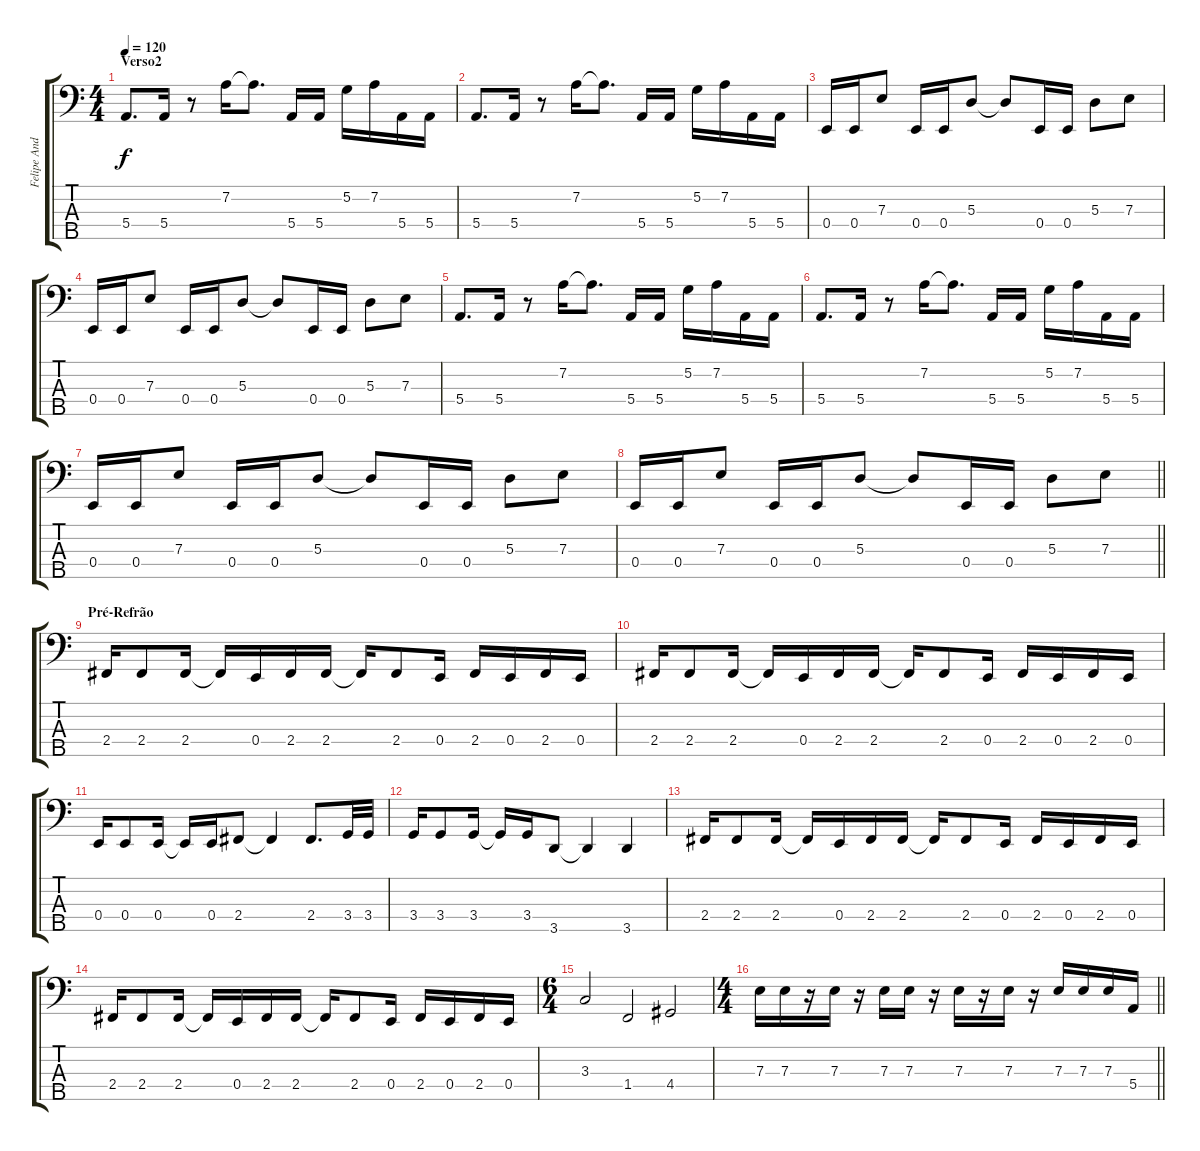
\track ("Felipe Andreoli" "Felipe And") {instrument electricbassfinger}
\staff {score tabs}
\tuning (G2 D2 A1 E1 B0) {hide}
\ts (4 4)
\section ("" "Verso2")
\tempo 120
\clef f4
\ks c
5.4.8{d dy f} 5.4.16 r.8 7.2.16 7.2{t}.8{d} 5.4.16 5.4.16 5.2.16 7.2.16 5.4.16 5.4.16 |
5.4.8{d} 5.4.16 r.8 7.2.16 7.2{t}.8{d} 5.4.16 5.4.16 5.2.16 7.2.16 5.4.16 5.4.16 |
0.4.16 0.4.16 7.3.8 0.4.16 0.4.16 5.3.8 5.3{t}.8 0.4.16 0.4.16 5.3.8 7.3.8 |
0.4.16 0.4.16 7.3.8 0.4.16 0.4.16 5.3.8 5.3{t}.8 0.4.16 0.4.16 5.3.8 7.3.8 |
5.4.8{d} 5.4.16 r.8 7.2.16 7.2{t}.8{d} 5.4.16 5.4.16 5.2.16 7.2.16 5.4.16 5.4.16 |
5.4.8{d} 5.4.16 r.8 7.2.16 7.2{t}.8{d} 5.4.16 5.4.16 5.2.16 7.2.16 5.4.16 5.4.16 |
0.4.16 0.4.16 7.3.8 0.4.16 0.4.16 5.3.8 5.3{t}.8 0.4.16 0.4.16 5.3.8 7.3.8 |
\barLineRight lightlight
0.4.16 0.4.16 7.3.8 0.4.16 0.4.16 5.3.8 5.3{t}.8 0.4.16 0.4.16 5.3.8 7.3.8 |
\section ("" "Pré-Refrão")
2.4.16 2.4.8 2.4.16 2.4{t}.16 0.4.16 2.4.16 2.4.16 2.4{t}.16 2.4.8 0.4.16 2.4.16 0.4.16 2.4.16 0.4.16 |
2.4.16 2.4.8 2.4.16 2.4{t}.16 0.4.16 2.4.16 2.4.16 2.4{t}.16 2.4.8 0.4.16 2.4.16 0.4.16 2.4.16 0.4.16 |
0.4.16 0.4.8 0.4.16 0.4{t}.16 0.4.16 2.4.8 2.4{t}.4 2.4.8{d} 3.4.32 3.4.32 |
3.4.16 3.4.8 3.4.16 3.4{t}.16 3.4.16 3.5.8 3.5{t}.4 3.5.4 |
2.4.16 2.4.8 2.4.16 2.4{t}.16 0.4.16 2.4.16 2.4.16 2.4{t}.16 2.4.8 0.4.16 2.4.16 0.4.16 2.4.16 0.4.16 |
2.4.16 2.4.8 2.4.16 2.4{t}.16 0.4.16 2.4.16 2.4.16 2.4{t}.16 2.4.8 0.4.16 2.4.16 0.4.16 2.4.16 0.4.16 |
\ts (6 4)
3.3.2 1.4.2 4.4.2 |
\ts (4 4)
\barLineRight lightlight
7.3.16 7.3.16 r.16 7.3.16 r.16 7.3.16 7.3.16 r.16 7.3.16 r.16 7.3.16 r.16 7.3.16 7.3.16 7.3.16 5.4.16
